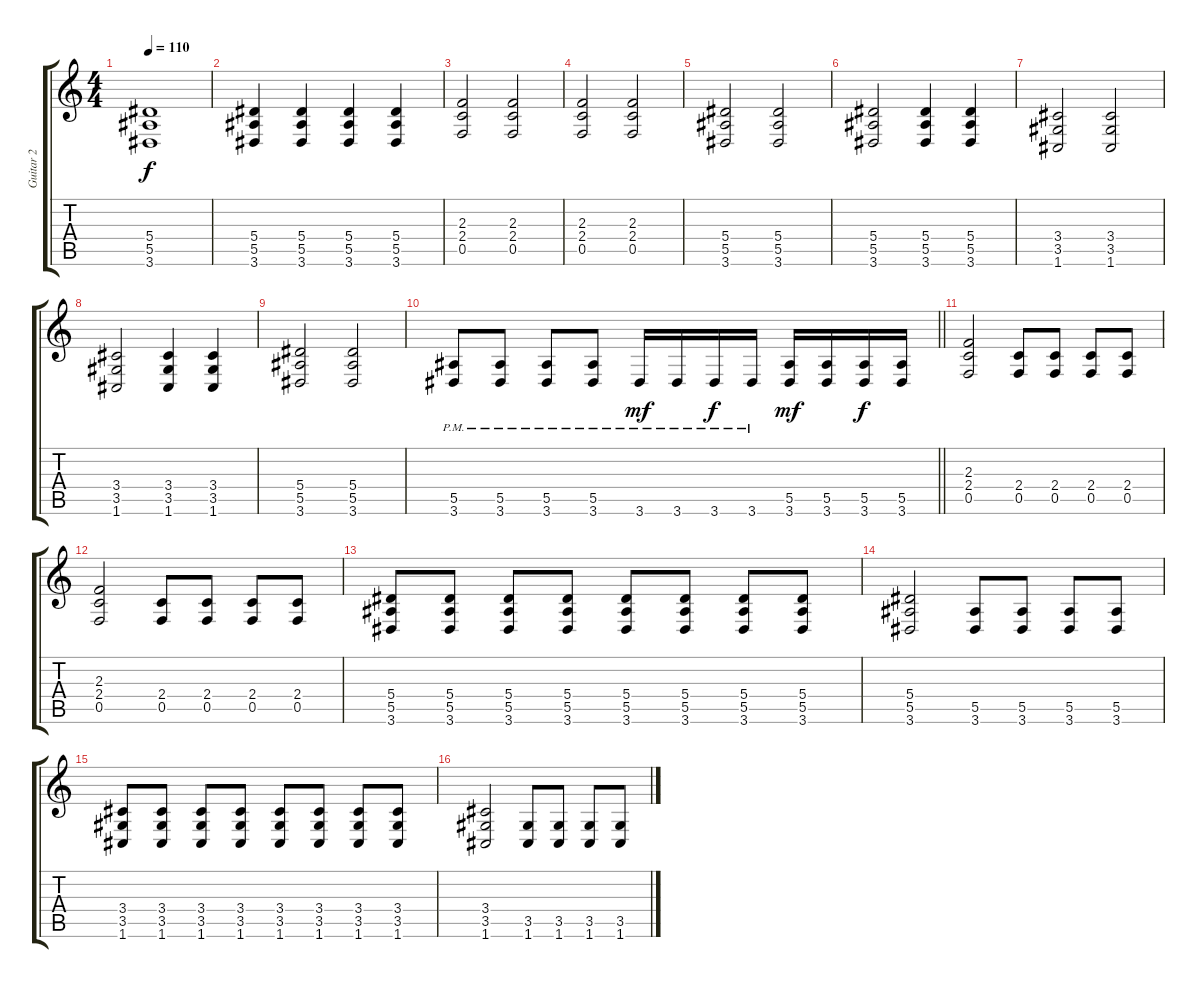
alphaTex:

\track ("Guitar 2" "Guitar 2") {instrument distortionguitar}
\staff {score tabs}
\tuning (C4 G3 Eb3 Bb2 F2 C2) {hide}
\ts (4 4)
\tempo 110
\clef g2
\ks c
(5.4 5.5 3.6).1{dy f} |
(5.4 5.5 3.6).4 (5.4 5.5 3.6).4 (5.4 5.5 3.6).4 (5.4 5.5 3.6).4 |
(2.3 2.4 0.5).2 (2.3 2.4 0.5).2 |
(2.3 2.4 0.5).2 (2.3 2.4 0.5).2 |
(5.4 5.5 3.6).2 (5.4 5.5 3.6).2 |
(5.4 5.5 3.6).2 (5.4 5.5 3.6).4 (5.4 5.5 3.6).4 |
(3.4 3.5 1.6).2 (3.4 3.5 1.6).2 |
(3.4 3.5 1.6).2 (3.4 3.5 1.6).4 (3.4 3.5 1.6).4 |
(5.4 5.5 3.6).2 (5.4 5.5 3.6).2 |
\barLineRight lightlight
(5.5{pm} 3.6{pm}).8 (5.5{pm} 3.6{pm}).8 (5.5{pm} 3.6{pm}).8 (5.5{pm} 3.6{pm}).8 3.6{pm}.16{dy mf} 3.6{pm}.16 3.6{pm}.16{dy f} 3.6{pm}.16 (5.5 3.6).16{dy mf} (5.5 3.6).16 (5.5 3.6).16{dy f} (5.5 3.6).16 |
\section ("" "")
(2.3 2.4 0.5).2 (2.4 0.5).8 (2.4 0.5).8 (2.4 0.5).8 (2.4 0.5).8 |
(2.3 2.4 0.5).2 (2.4 0.5).8 (2.4 0.5).8 (2.4 0.5).8 (2.4 0.5).8 |
(5.4 5.5 3.6).8 (5.4 5.5 3.6).8 (5.4 5.5 3.6).8 (5.4 5.5 3.6).8 (5.4 5.5 3.6).8 (5.4 5.5 3.6).8 (5.4 5.5 3.6).8 (5.4 5.5 3.6).8 |
(5.4 5.5 3.6).2 (5.5 3.6).8 (5.5 3.6).8 (5.5 3.6).8 (5.5 3.6).8 |
(3.4 3.5 1.6).8 (3.4 3.5 1.6).8 (3.4 3.5 1.6).8 (3.4 3.5 1.6).8 (3.4 3.5 1.6).8 (3.4 3.5 1.6).8 (3.4 3.5 1.6).8 (3.4 3.5 1.6).8 |
(3.4 3.5 1.6).2 (3.5 1.6).8 (3.5 1.6).8 (3.5 1.6).8 (3.5 1.6).8
